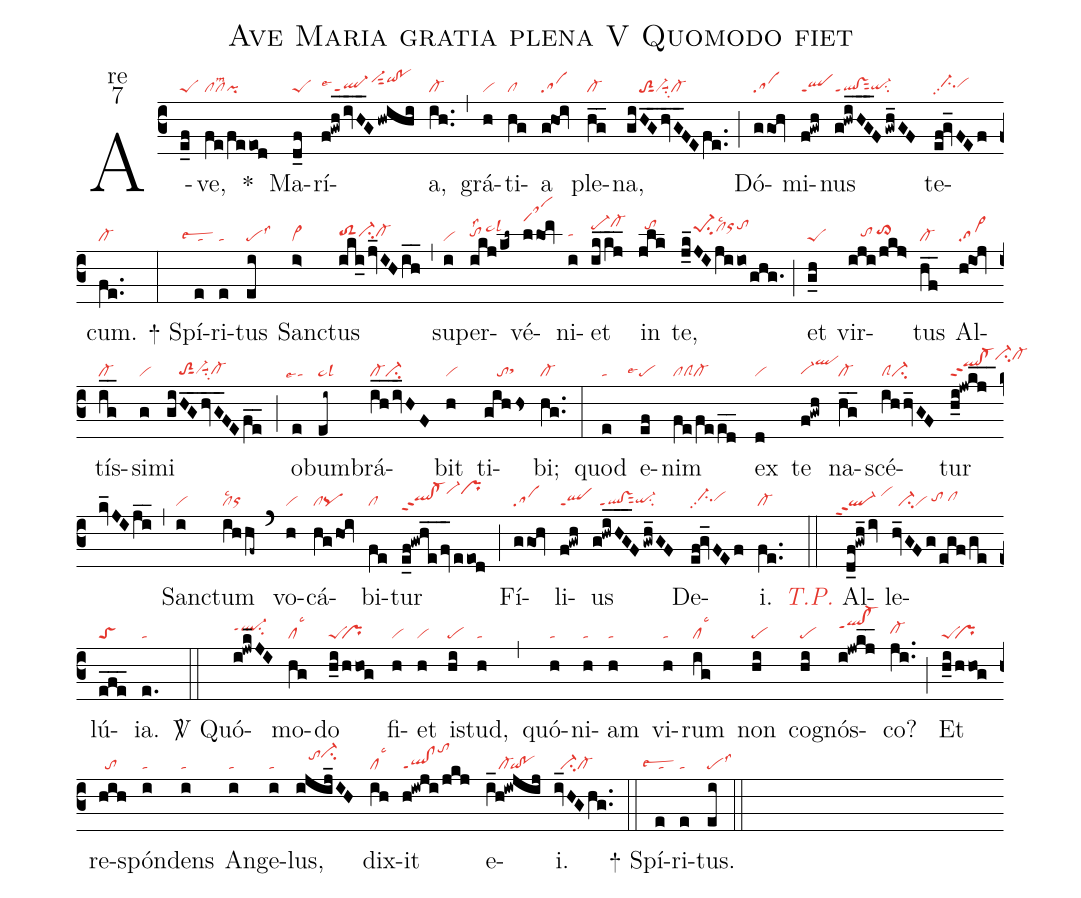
name:Ave Maria gratia plena V Quomodo fiet;
office-part:re;
mode:7;
nabc-lines:1;
%%
(c3) A(e_f|peS)ve,(fe/feeod|clcllsm2pi) <sp>*</sp>()
Ma(d_f|peS)rí(f!gwh_ivH__G/hwihi|ql-ppt1lse4vi-hjsut2qihj!pohj)a,(ih..|cl-) (,)
grá(h|vi)ti(hg|cl)a(g!hoi|sa) ple(hg__|cl-)na,(giHG__hvG__FEfe..|////toS2sut1vi-suu1su2cl-) (;)
Dó(ggoh|sa)mi(f!gwh|qlppt1)nus(g!hwiHG___F/gwh_GF|ql!vssut2ppt1qi-hgsu2) te(ef!gv_FEf|//ci-hhpp2vihh)cum.(fe..|cl-) (:)

<sp>+</sp> Spí(e|````talsew2)ri(e|ta)tus(ei|pelss3) Sanc(i>|vi>)tus(iki_jv_IHih__|toS2hhci-hhcl-hh) (,)
su(i|vi)per(ikj/kl~|tohhlss2/ta>hjlsl3)vé(llom|saMhn)ni(i|tahh)et(ik_kj__|pe-hkcl-hl) in(jlk|//tohk)
te,(j_k_JIjiio/ghg.|////pe-1hjsu2clhjlsc2orhktohk) (;)
et(g_h|peS) vir(iji/jkj>|////tohh/to>hi)tus(hf__|cl-)
Al(h!ioj|sa>)tís(ig__|cl-)si(g|vi)mi(giHG__hvG__FEfe__|////toS2hgsut1vi-hgsuu1su2cl-hg) (;)
ob(e|``talse4)um(ei~|ta>lsl3)brá(ih__/iv_HF|cl-ci-)bit(h|vi) ti(gihhs|////tosthh)bi;(hg..|cl-) (:)
quod(e|ta) e(ef|````pelse4)nim(fe/feed__|clclScl-) ex(d|vi) te(f!gwh|vi-hgqlhk)
na(hg__|cl-)scé(ihhv_GF|clSci-)tur(h_i!jwkj__/kv_JIji__|qlhj!cl-hjppt2ci-hmcl-hm) (,)
Sanc(i|vi)tum(ihhf~|cllsc2orhg) (`) vo(h|vi)cá(hghoi|clpq)bi(fe|cl)tur(e_f!gwhe__/fv_/eeod|qlhh!cl-hhppt2vi-hkprhk) (;)
Fí(ggoh|sa)li(f!gwh|qlppt1)us(g!hwiHG___F/gwh_GF|//ql!vsppt1sut2qi-hgsu2) De(ef!gv_FEf|//ci-hhpp2vihh)i.(fe..|cl-) (::)
<c><i>T.P.</i></c> {A}l(d_f!gwh_/iv|```ql-ppt2/vihj)le(hv_GFg/egf/ge|//ci-vi/tohh/clhh)lú(efe___|toS)ia.(e.|ta) (::)

<sp>V/</sp> Quó(i!jwk_JI|ql-hippt1su2)mo(hg|cllsc3)do(h_i/hhog|peS``pr) fi(h|vi)et(h|vi) i(hi|pe)stud,(h|ta) (,)
quó(h|ta)ni(h|ta)am(h|ta) vi(h|ta)rum(ig|cllsc3) non(hi|pe) co(hi|pe)gnós(i!jwkj__|qlhj!cl-hjppt1)co?(ji..|cl-hh) (;)
Et(h_i/hhog|peS``pr) re(hih|//to)spón(i|ta)dens(i|ta) An(i|ta)ge(i|ta)lus,(ijij_IH|////tohjci-hk)
dix(ih|cllsc3)it(h!iwji/jkj|ql!clppt1tohm) e(i_h!iwjij|////cl-`qi!po)i.(iv_HGhg..|//ci-cl-) (::)

<sp>+</sp> Spí(e|````talsew2)ri(e|ta)tus.(ei|pelss3) (::)
